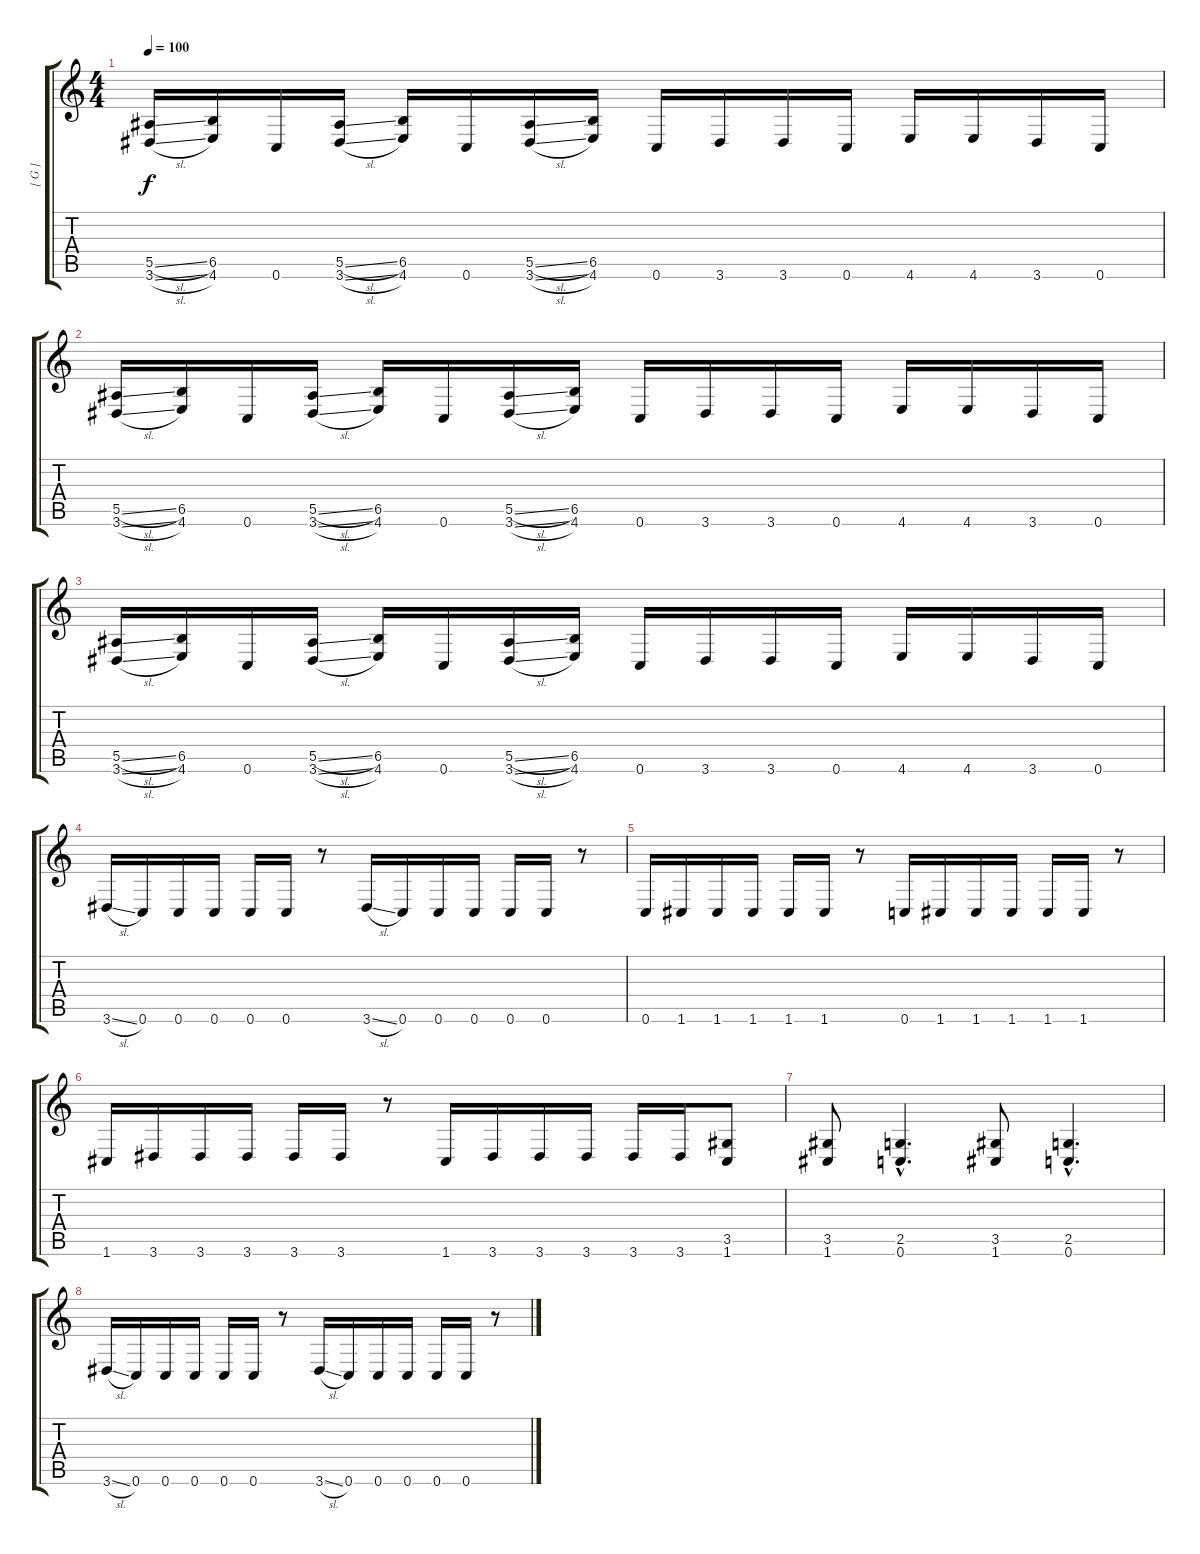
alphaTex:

\track ("[ G ]" "[ G ]") {instrument distortionguitar}
\staff {score tabs}
\tuning (C4 G3 Eb3 Bb2 F2 C2) {hide}
\ts (4 4)
\tempo 100
\clef g2
\ks c
(5.5{sl} 3.6{sl}).16{dy f} (6.5 4.6).16 0.6.16 (5.5{sl} 3.6{sl}).16 (6.5 4.6).16 0.6.16 (5.5{sl} 3.6{sl}).16 (6.5 4.6).16 0.6.16 3.6.16 3.6.16 0.6.16 4.6.16 4.6.16 3.6.16 0.6.16 |
(5.5{sl} 3.6{sl}).16 (6.5 4.6).16 0.6.16 (5.5{sl} 3.6{sl}).16 (6.5 4.6).16 0.6.16 (5.5{sl} 3.6{sl}).16 (6.5 4.6).16 0.6.16 3.6.16 3.6.16 0.6.16 4.6.16 4.6.16 3.6.16 0.6.16 |
(5.5{sl} 3.6{sl}).16 (6.5 4.6).16 0.6.16 (5.5{sl} 3.6{sl}).16 (6.5 4.6).16 0.6.16 (5.5{sl} 3.6{sl}).16 (6.5 4.6).16 0.6.16 3.6.16 3.6.16 0.6.16 4.6.16 4.6.16 3.6.16 0.6.16 |
3.6{sl}.16 0.6.16 0.6.16 0.6.16 0.6.16 0.6.16 r.8 3.6{sl}.16 0.6.16 0.6.16 0.6.16 0.6.16 0.6.16 r.8 |
0.6.16 1.6.16 1.6.16 1.6.16 1.6.16 1.6.16 r.8 0.6.16 1.6.16 1.6.16 1.6.16 1.6.16 1.6.16 r.8 |
1.6.16 3.6.16 3.6.16 3.6.16 3.6.16 3.6.16 r.8 1.6.16 3.6.16 3.6.16 3.6.16 3.6.16 3.6.16 (3.5 1.6).8 |
(3.5 1.6).8 (2.5{hac} 0.6{hac}).4{d} (3.5 1.6).8 (2.5{hac} 0.6{hac}).4{d} |
3.6{sl}.16 0.6.16 0.6.16 0.6.16 0.6.16 0.6.16 r.8 3.6{sl}.16 0.6.16 0.6.16 0.6.16 0.6.16 0.6.16 r.8
